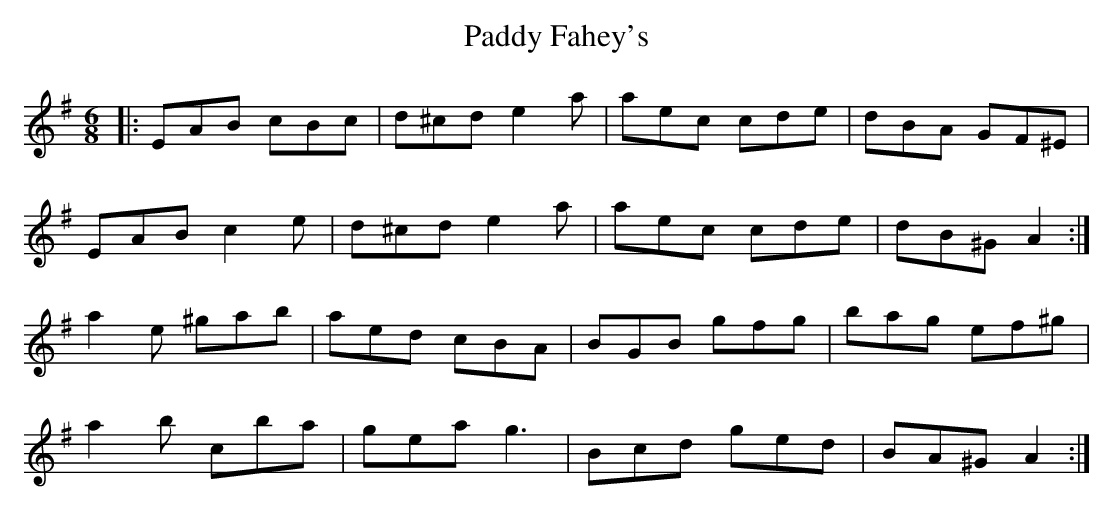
X:1
T: Paddy Fahey's
M: 6/8
L: 1/8
K: Ador
|:EAB cBc|d^cd e2 a|aec cde|dBA GF^E|
EAB c2 e|d^cd e2 a|aec cde|dB^G A2:|
a2 e ^gab|aed cBA|BGB gfg|bag ef^g|
a2 b cba|gea g3|Bcd ged|BA^G A2:|
